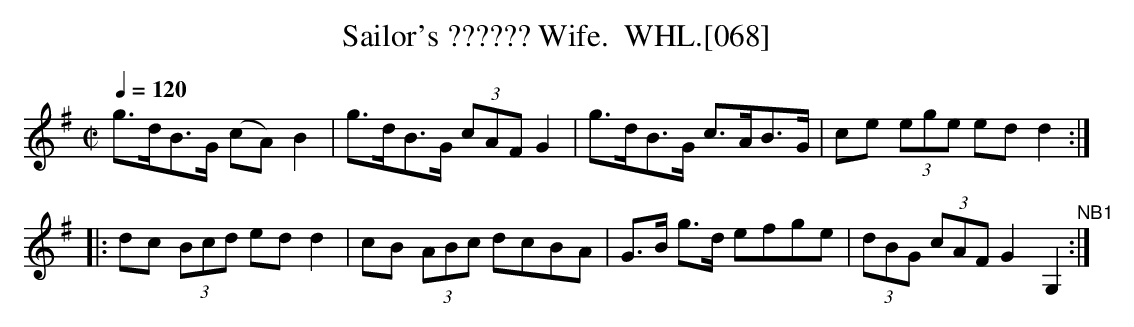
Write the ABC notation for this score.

X:1
T:Sailor's ?????? Wife.  WHL.[068]
M:C|
L:1/8
Q:1/4=120
K:G
g>dB>G (cA) B2|g>dB>G (3cAF G2|g>dB>G c>AB>G|ce (3ege ed d2 :|
|: dc (3Bcd ed d2|cB (3ABc dcBA|G>B g>d efge|(3dBG (3cAF G2 G,2 "^NB1":|
